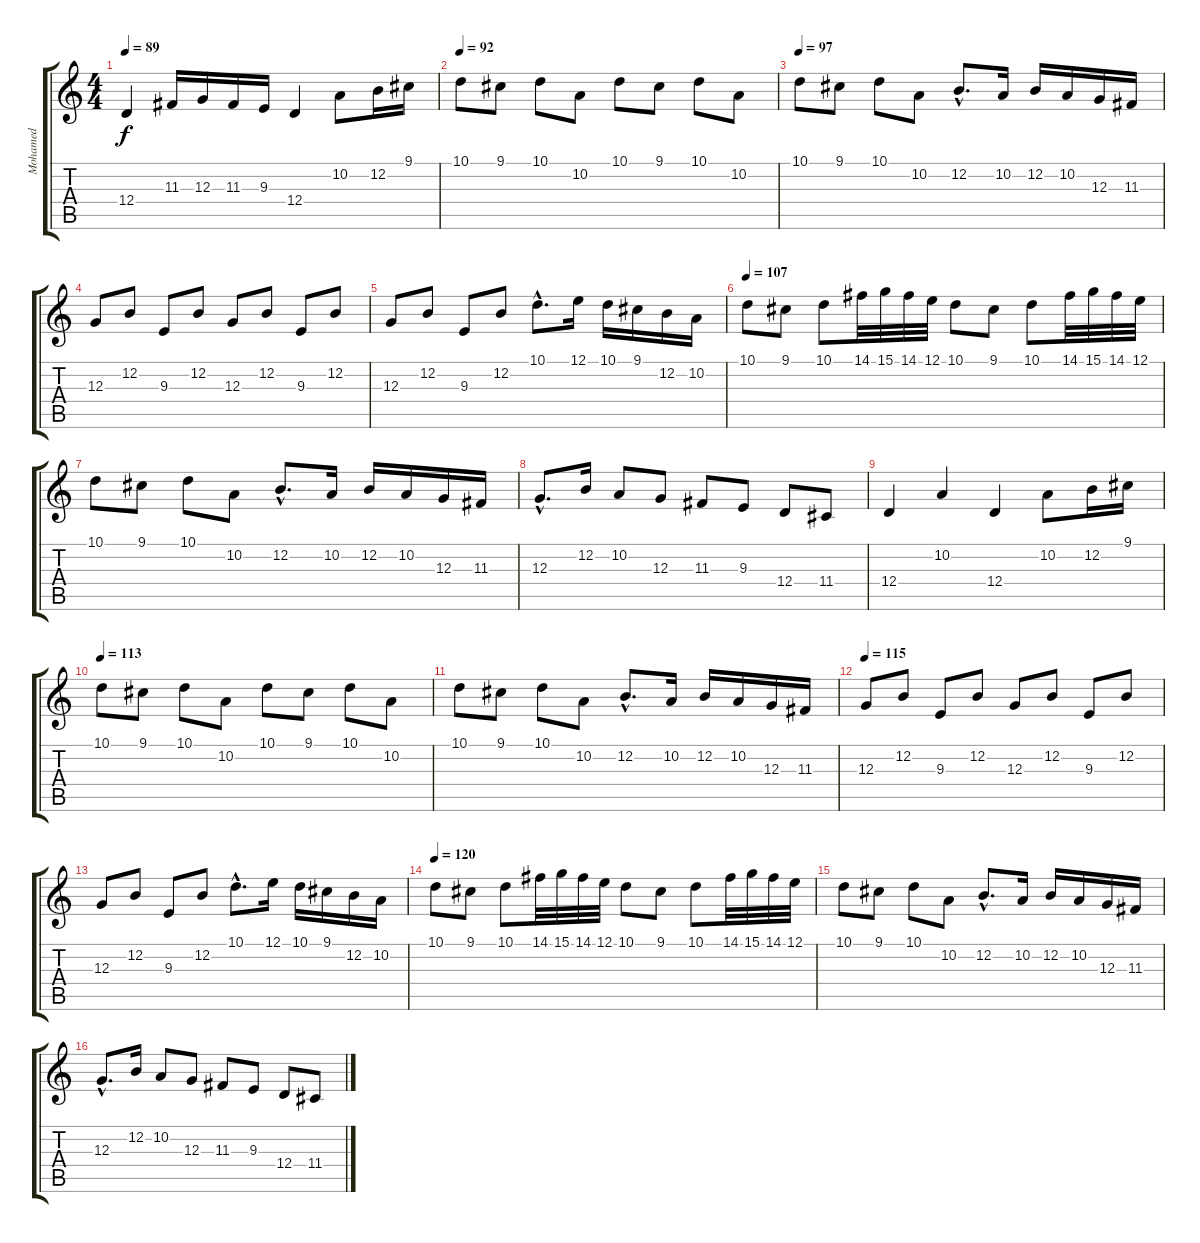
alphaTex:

\track ("Mohamed" "Mohamed") {instrument violin}
\staff {score tabs}
\tuning (E4 B3 G3 D3 A2 E2) {hide}
\ts (4 4)
\tempo 89
\clef g2
\ks c
12.4.4{dy f} 11.3.16 12.3.16 11.3.16 9.3.16 12.4.4 10.2.8 12.2.16 9.1.16 |
\section ("" "")
\tempo 92
10.1.8 9.1.8 10.1.8 10.2.8 10.1.8 9.1.8 10.1.8 10.2.8 |
\tempo 97
10.1.8 9.1.8 10.1.8 10.2.8 12.2{hac}.8{d} 10.2.16 12.2.16 10.2.16 12.3.16 11.3.16 |
12.3.8 12.2.8 9.3.8 12.2.8 12.3.8 12.2.8 9.3.8 12.2.8 |
12.3.8 12.2.8 9.3.8 12.2.8 10.1{hac}.8{d} 12.1.16 10.1.16 9.1.16 12.2.16 10.2.16 |
\tempo 107
10.1.8 9.1.8 10.1.8 14.1.32 15.1.32 14.1.32 12.1.32 10.1.8 9.1.8 10.1.8 14.1.32 15.1.32 14.1.32 12.1.32 |
10.1.8 9.1.8 10.1.8 10.2.8 12.2{hac}.8{d} 10.2.16 12.2.16 10.2.16 12.3.16 11.3.16 |
12.3{hac}.8{d} 12.2.16 10.2.8 12.3.8 11.3.8 9.3.8 12.4.8 11.4.8 |
12.4.4 10.2.4 12.4.4 10.2.8 12.2.16 9.1.16 |
\section ("" "")
\tempo 113
10.1.8 9.1.8 10.1.8 10.2.8 10.1.8 9.1.8 10.1.8 10.2.8 |
10.1.8 9.1.8 10.1.8 10.2.8 12.2{hac}.8{d} 10.2.16 12.2.16 10.2.16 12.3.16 11.3.16 |
\tempo 115
12.3.8 12.2.8 9.3.8 12.2.8 12.3.8 12.2.8 9.3.8 12.2.8 |
12.3.8 12.2.8 9.3.8 12.2.8 10.1{hac}.8{d} 12.1.16 10.1.16 9.1.16 12.2.16 10.2.16 |
\tempo 120
10.1.8 9.1.8 10.1.8 14.1.32 15.1.32 14.1.32 12.1.32 10.1.8 9.1.8 10.1.8 14.1.32 15.1.32 14.1.32 12.1.32 |
10.1.8 9.1.8 10.1.8 10.2.8 12.2{hac}.8{d} 10.2.16 12.2.16 10.2.16 12.3.16 11.3.16 |
12.3{hac}.8{d} 12.2.16 10.2.8 12.3.8 11.3.8 9.3.8 12.4.8 11.4.8
